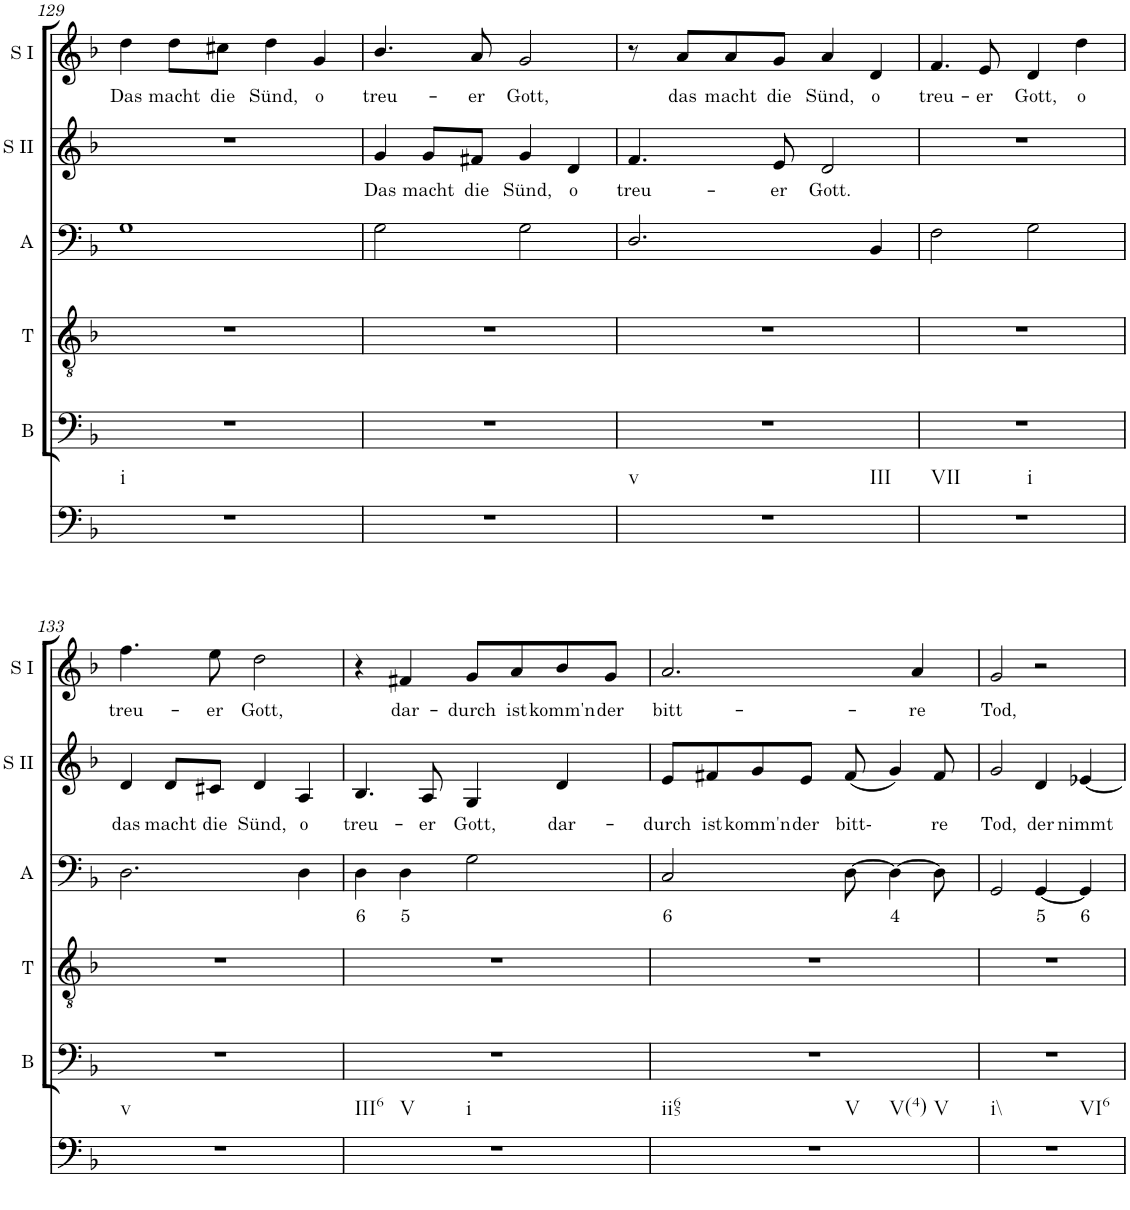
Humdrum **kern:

**kern	**kern	**kern	**kern	**text	**kern	**text	**kern	**text
*part6	*part5	*part4	*part3	*part3	*part2	*part2	*part1	*part1
*staff6	*staff5	*staff4	*staff3	*staff3	*staff2	*staff2	*staff1	*staff1
*I"Continuo	*I"Bass	*I"Tenor	*I"Alto	*	*I"Soprano II	*	*I"Soprano I	*
*	*I'B	*I'T	*I'A	*	*I'S II	*	*I'S I	*
!!LO:PB:g=z
*clefF4	*clefF4	*clefF4	*clefF4	*	*clefGv2	*	*clefG2	*
*k[b-]	*k[b-]	*k[b-]	*k[b-]	*	*k[b-]	*	*k[b-]	*
*M4/4	*M4/4	*M4/4	*M4/4	*	*M4/4	*	*M4/4	*
=129	=129	=129	=129	=129	=129	=129	=129	=129
!LO:TX:b:t=i	!	!	!	!	!	!	!	!
!	!	!	!	!	!	!	!	!LO:LY:b
1r	1r	1r	1G	.	1r	.	4dd\	Das
!	!	!	!	!	!	!	!	!LO:LY:b
.	.	.	.	.	.	.	8dd\L	macht
!	!	!	!	!	!	!	!	!LO:LY:b
.	.	.	.	.	.	.	8cc#X\J	die
!	!	!	!	!	!	!	!	!LO:LY:b
.	.	.	.	.	.	.	4dd\	Sünd,
!	!	!	!	!	!	!	!	!LO:LY:b
.	.	.	.	.	.	.	4g/	o
=130	=130	=130	=130	=130	=130	=130	=130	=130
!	!	!	!	!	!	!LO:LY:b	!	!LO:LY:b
1r	1r	1r	2G\	.	4g/	Das	4.b-/	treu-
!	!	!	!	!	!	!LO:LY:b	!	!
.	.	.	.	.	8g/L	macht	.	.
!	!	!	!	!	!	!LO:LY:b	!	!LO:LY:b
.	.	.	.	.	8f#X/J	die	8a/	er
!	!	!	!	!	!	!LO:LY:b	!	!LO:LY:b
.	.	.	2G\	.	4g/	Sünd,	2g/	Gott,
!	!	!	!	!	!	!LO:LY:b	!	!
.	.	.	.	.	4d/	o	.	.
=131	=131	=131	=131	=131	=131	=131	=131	=131
!LO:TX:b:t=v	!	!	!	!	!	!	!	!
!LO:TX:b:t=III	!	!	!	!	!	!	!	!
!	!	!	!	!	!	!LO:LY:b	!	!
1r	1r	1r	2.D/	.	4.f/	treu-	8r	.
!	!	!	!	!	!	!	!	!LO:LY:b
.	.	.	.	.	.	.	8a/L	das
!	!	!	!	!	!	!	!	!LO:LY:b
.	.	.	.	.	.	.	8a/	macht
!	!	!	!	!	!	!LO:LY:b	!	!LO:LY:b
.	.	.	.	.	8e/	er	8g/J	die
!	!	!	!	!	!	!LO:LY:b	!	!LO:LY:b
.	.	.	.	.	2d/	Gott.	4a/	Sünd,
!	!	!	!	!	!	!	!	!LO:LY:b
.	.	.	4BB-/	.	.	.	4d/	o
=132	=132	=132	=132	=132	=132	=132	=132	=132
!LO:TX:b:t=VII	!	!	!	!	!	!	!	!
!LO:TX:b:t=i	!	!	!	!	!	!	!	!
!	!	!	!	!	!	!	!	!LO:LY:b
1r	1r	1r	2F\	.	1r	.	4.f/	treu-
!	!	!	!	!	!	!	!	!LO:LY:b
.	.	.	.	.	.	.	8e/	er
!	!	!	!	!	!	!	!	!LO:LY:b
.	.	.	2G\	.	.	.	4d/	Gott,
!	!	!	!	!	!	!	!	!LO:LY:b
.	.	.	.	.	.	.	4dd\	o
!!LO:LB:g=z
=133	=133	=133	=133	=133	=133	=133	=133	=133
!LO:TX:b:t=v	!	!	!	!	!	!	!	!
!	!	!	!	!	!	!LO:LY:b	!	!LO:LY:b
1r	1r	1r	2.D\	.	4d/	das	4.ff\	treu-
!	!	!	!	!	!	!LO:LY:b	!	!
.	.	.	.	.	8d/L	macht	.	.
!	!	!	!	!	!	!LO:LY:b	!	!LO:LY:b
.	.	.	.	.	8c#X/J	die	8ee\	er
!	!	!	!	!	!	!LO:LY:b	!	!LO:LY:b
.	.	.	.	.	4d/	Sünd,	2dd\	Gott,
!	!	!	!	!	!	!LO:LY:b	!	!
.	.	.	4D\	.	4A/	o	.	.
=134	=134	=134	=134	=134	=134	=134	=134	=134
!LO:TX:b:t=III6	!	!	!	!	!	!	!	!
!LO:TX:b:t=V	!	!	!	!	!	!	!	!
!LO:TX:b:t=i	!	!	!	!	!	!	!	!
!	!	!	!	!LO:LY:b	!	!LO:LY:b	!	!
1r	1r	1r	4D\	6	4.B-/	treu-	4r	.
!	!	!	!	!LO:LY:b	!	!	!	!LO:LY:b
.	.	.	4D\	5	.	.	4f#X/	dar-
!	!	!	!	!	!	!LO:LY:b	!	!
.	.	.	.	.	8A/	er	.	.
!	!	!	!	!	!	!LO:LY:b	!	!LO:LY:b
.	.	.	2G\	.	4G/	Gott,	8g/L	durch
!	!	!	!	!	!	!	!	!LO:LY:b
.	.	.	.	.	.	.	8a/	ist
!	!	!	!	!	!	!LO:LY:b	!	!LO:LY:b
.	.	.	.	.	4d/	dar-	8b-/	komm'n
!	!	!	!	!	!	!	!	!LO:LY:b
.	.	.	.	.	.	.	8g/J	der
=135	=135	=135	=135	=135	=135	=135	=135	=135
!LO:TX:b:t=ii65	!	!	!	!	!	!	!	!
!LO:TX:b:t=V	!	!	!	!	!	!	!	!
!LO:TX:b:t=V(4)	!	!	!	!	!	!	!	!
!LO:TX:b:t=V	!	!	!	!	!	!	!	!
!	!	!	!	!LO:LY:b	!	!LO:LY:b	!	!LO:LY:b
1r	1r	1r	2C/	6	8e/L	durch	2.a/	bitt-
!	!	!	!	!	!	!LO:LY:b	!	!
.	.	.	.	.	8f#X/	ist	.	.
!	!	!	!	!	!	!LO:LY:b	!	!
.	.	.	.	.	8g/	komm'n	.	.
!	!	!	!	!	!	!LO:LY:b	!	!
.	.	.	.	.	8e/J	der	.	.
!	!	!	!	!	!	!LO:LY:b	!	!
.	.	.	[8D\	.	(8f#/	bitt-	.	.
!	!	!	!	!LO:LY:b	!	!	!	!
.	.	.	4D\_	4	4g/)	.	.	.
!	!	!	!	!	!	!	!	!LO:LY:b
.	.	.	.	.	.	.	4a/	re
!	!	!	!	!	!	!LO:LY:b	!	!
.	.	.	8D\]	.	8f#/	re	.	.
=136	=136	=136	=136	=136	=136	=136	=136	=136
!LO:TX:b:t=i\\	!	!	!	!	!	!	!	!
!LO:TX:b:t=VI6	!	!	!	!	!	!	!	!
!	!	!	!	!	!	!LO:LY:b	!	!LO:LY:b
1r	1r	1r	2GG/	.	2g/	Tod,	2g/	Tod,
!	!	!	!	!LO:LY:b	!	!LO:LY:b	!	!
.	.	.	[4GG/	5	4d/	der	2r	.
!	!	!	!	!LO:LY:b	!	!LO:LY:b	!	!
.	.	.	4GG/]	6	[4e-X/	nimmt	.	.
=	=	=	=	=	=	=	=	=
*-	*-	*-	*-	*-	*-	*-	*-	*-
